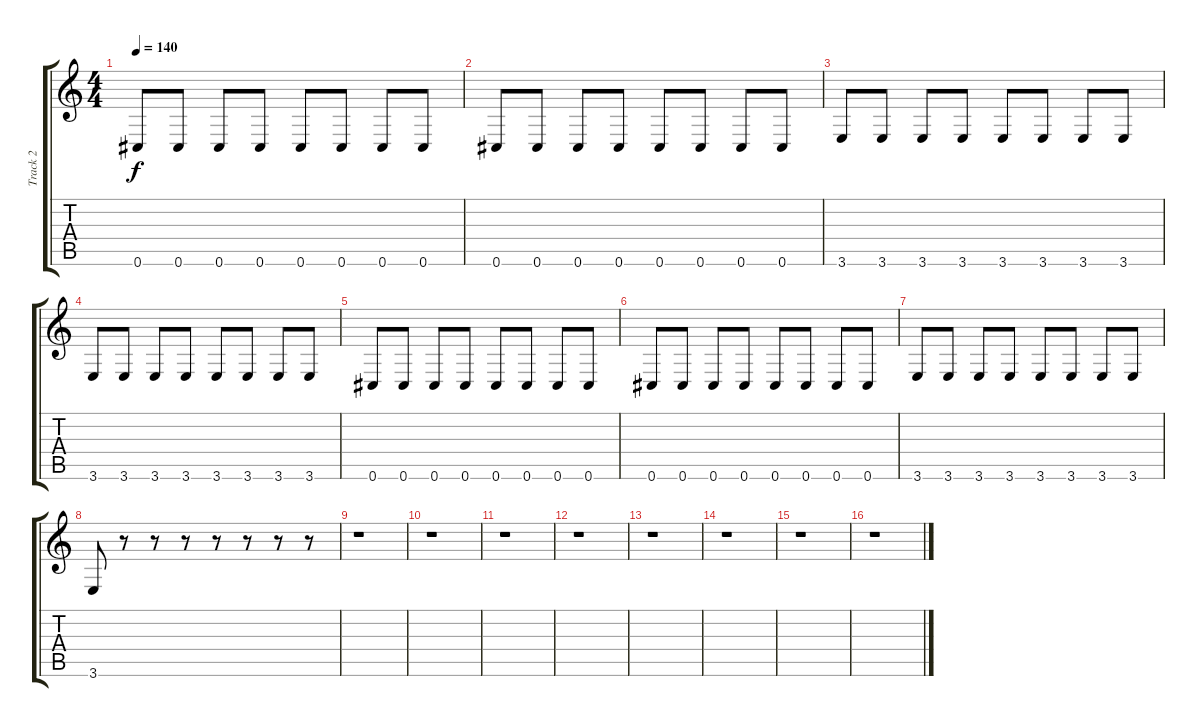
\track ("Track 2" "Track 2") {instrument electricguitarjazz}
\staff {score tabs}
\tuning (Eb4 Bb3 Gb3 Db3 Ab2 Db2) {hide}
\ts (4 4)
\tempo 140
\clef g2
\ks c
0.6.8{dy f} 0.6.8 0.6.8 0.6.8 0.6.8 0.6.8 0.6.8 0.6.8 |
0.6.8 0.6.8 0.6.8 0.6.8 0.6.8 0.6.8 0.6.8 0.6.8 |
3.6.8 3.6.8 3.6.8 3.6.8 3.6.8 3.6.8 3.6.8 3.6.8 |
3.6.8 3.6.8 3.6.8 3.6.8 3.6.8 3.6.8 3.6.8 3.6.8 |
0.6.8 0.6.8 0.6.8 0.6.8 0.6.8 0.6.8 0.6.8 0.6.8 |
0.6.8 0.6.8 0.6.8 0.6.8 0.6.8 0.6.8 0.6.8 0.6.8 |
3.6.8 3.6.8 3.6.8 3.6.8 3.6.8 3.6.8 3.6.8 3.6.8 |
3.6.8 r.8 r.8 r.8 r.8 r.8 r.8 r.8 |
r.1 |
r.1 |
r.1 |
r.1 |
r.1 |
r.1 |
r.1 |
r.1
